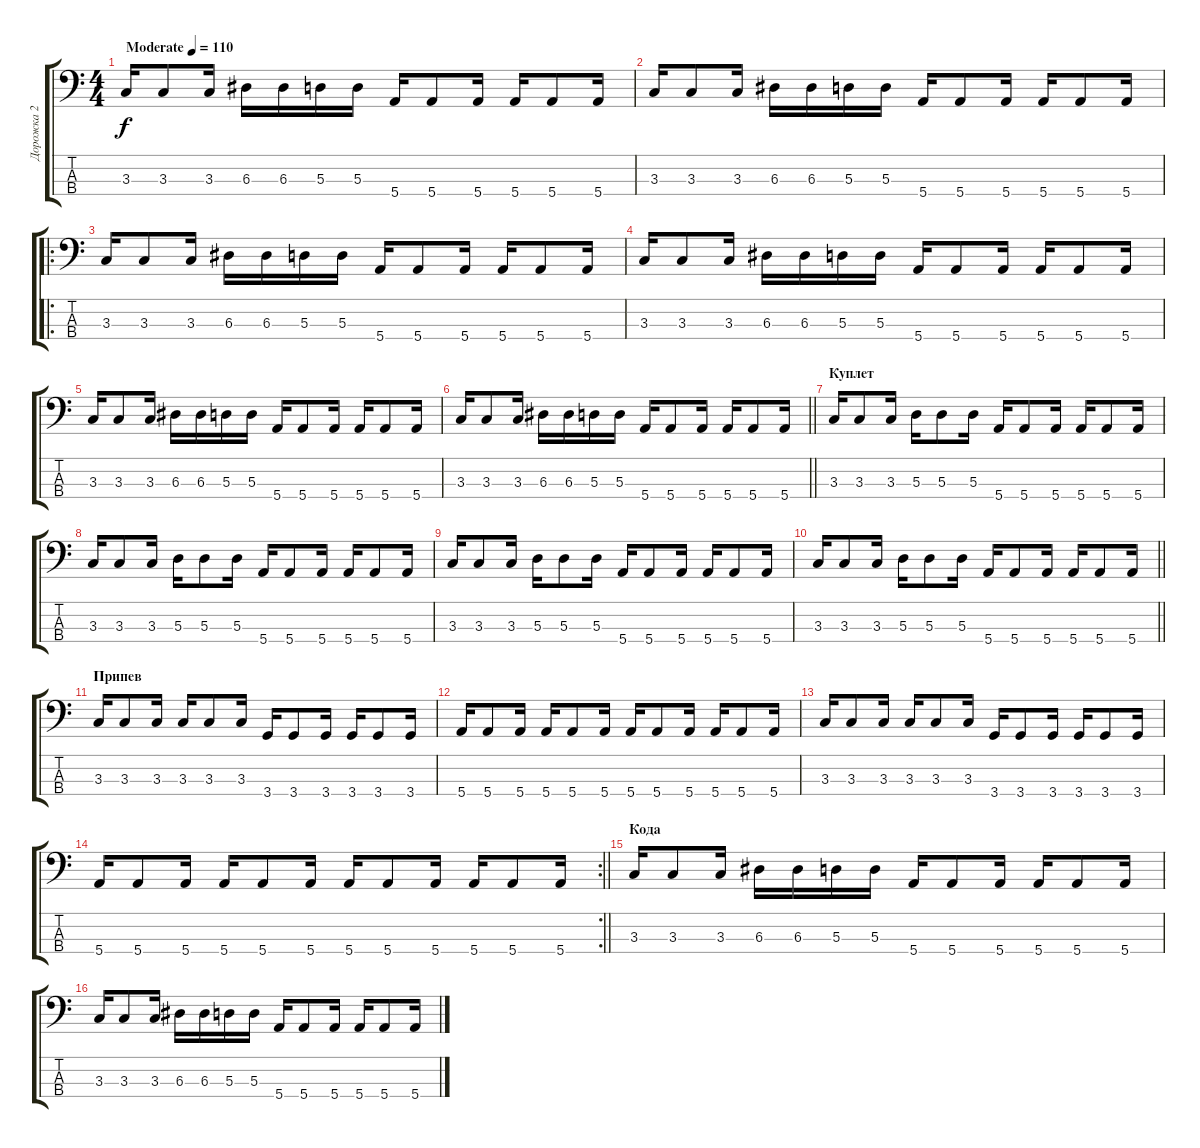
\track ("Дорожка 2" "Дорожка 2") {instrument electricbassfinger}
\staff {score tabs}
\tuning (G2 D2 A1 E1) {hide}
\ts (4 4)
\tempo (110 "Moderate")
\clef f4
\ks c
3.3.16{dy f instrument electricbassfinger} 3.3.8 3.3.16 6.3.16 6.3.16 5.3.16 5.3.16 5.4.16 5.4.8 5.4.16 5.4.16 5.4.8 5.4.16 |
3.3.16 3.3.8 3.3.16 6.3.16 6.3.16 5.3.16 5.3.16 5.4.16 5.4.8 5.4.16 5.4.16 5.4.8 5.4.16 |
\ro
3.3.16 3.3.8 3.3.16 6.3.16 6.3.16 5.3.16 5.3.16 5.4.16 5.4.8 5.4.16 5.4.16 5.4.8 5.4.16 |
3.3.16 3.3.8 3.3.16 6.3.16 6.3.16 5.3.16 5.3.16 5.4.16 5.4.8 5.4.16 5.4.16 5.4.8 5.4.16 |
3.3.16 3.3.8 3.3.16 6.3.16 6.3.16 5.3.16 5.3.16 5.4.16 5.4.8 5.4.16 5.4.16 5.4.8 5.4.16 |
\barLineRight lightlight
3.3.16 3.3.8 3.3.16 6.3.16 6.3.16 5.3.16 5.3.16 5.4.16 5.4.8 5.4.16 5.4.16 5.4.8 5.4.16 |
\section ("" "Куплет")
3.3.16 3.3.8 3.3.16 5.3.16 5.3.8 5.3.16 5.4.16 5.4.8 5.4.16 5.4.16 5.4.8 5.4.16 |
3.3.16 3.3.8 3.3.16 5.3.16 5.3.8 5.3.16 5.4.16 5.4.8 5.4.16 5.4.16 5.4.8 5.4.16 |
3.3.16 3.3.8 3.3.16 5.3.16 5.3.8 5.3.16 5.4.16 5.4.8 5.4.16 5.4.16 5.4.8 5.4.16 |
\barLineRight lightlight
3.3.16 3.3.8 3.3.16 5.3.16 5.3.8 5.3.16 5.4.16 5.4.8 5.4.16 5.4.16 5.4.8 5.4.16 |
\section ("" "Припев")
3.3.16 3.3.8 3.3.16 3.3.16 3.3.8 3.3.16 3.4.16 3.4.8 3.4.16 3.4.16 3.4.8 3.4.16 |
5.4.16 5.4.8 5.4.16 5.4.16 5.4.8 5.4.16 5.4.16 5.4.8 5.4.16 5.4.16 5.4.8 5.4.16 |
3.3.16 3.3.8 3.3.16 3.3.16 3.3.8 3.3.16 3.4.16 3.4.8 3.4.16 3.4.16 3.4.8 3.4.16 |
\rc 2
\barLineRight lightlight
5.4.16 5.4.8 5.4.16 5.4.16 5.4.8 5.4.16 5.4.16 5.4.8 5.4.16 5.4.16 5.4.8 5.4.16 |
\section ("" "Кода")
3.3.16 3.3.8 3.3.16 6.3.16 6.3.16 5.3.16 5.3.16 5.4.16 5.4.8 5.4.16 5.4.16 5.4.8 5.4.16 |
3.3.16 3.3.8 3.3.16 6.3.16 6.3.16 5.3.16 5.3.16 5.4.16 5.4.8 5.4.16 5.4.16 5.4.8 5.4.16
